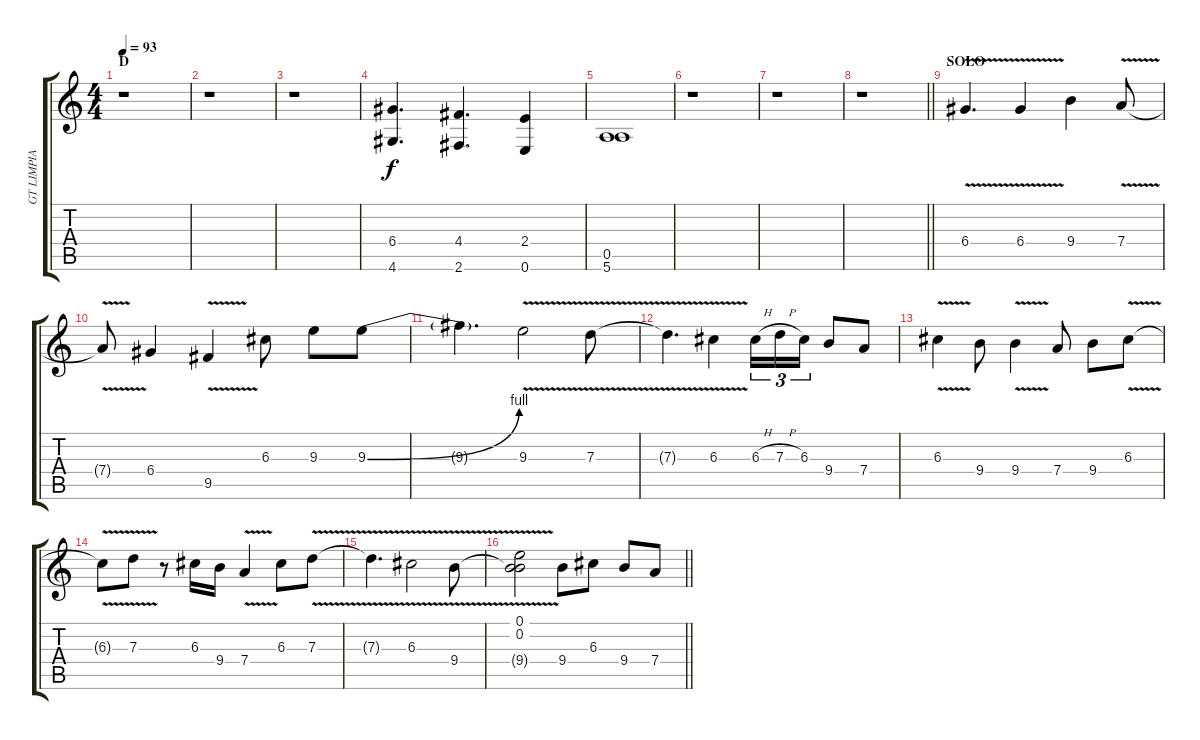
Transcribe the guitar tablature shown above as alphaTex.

\track ("GT LIMPIA" "GT LIMPIA") {instrument electricguitarclean}
\staff {score tabs}
\tuning (E4 B3 G3 D3 A2 E2) {hide}
\ts (4 4)
\section ("" "D")
\tempo 93
\clef g2
\ks c
r.1{dy f} |
r.1 |
r.1 |
(6.4 4.6).4{d} (4.4 2.6).4{d} (2.4 0.6).4 |
(0.5 5.6).1 |
r.1 |
r.1 |
\barLineRight lightlight
r.1 |
\section ("" "SOLO")
6.4{v}.4{d} 6.4{v}.4 9.4.4 7.4{v}.8 |
7.4{t}.8 6.4.4 9.5{v}.4 6.3.8 9.3.8 9.3{be (bend 0 0 60 4)}.8 |
9.3{t}.4{d} 9.3{v}.2 7.3{v}.8 |
7.3{t}.4{d} 6.3{v}.4 6.3{h}.16{tu (3 2)} 7.3{h}.16{tu (3 2)} 6.3.16{tu (3 2)} 9.4.8 7.4.8 |
6.3{v}.4 9.4.8 9.4{v}.4 7.4.8 9.4.8 6.3{v}.8 |
6.3{t}.8 7.3{v}.8 r.8 6.3.16 9.4.16 7.4{v}.4 6.3.8 7.3{v}.8 |
7.3{t}.4{d} 6.3{v}.2 9.4{v}.8 |
\barLineRight lightlight
(0.1 0.2 9.4{t}).2 9.4.8 6.3.8 9.4.8 7.4.8
